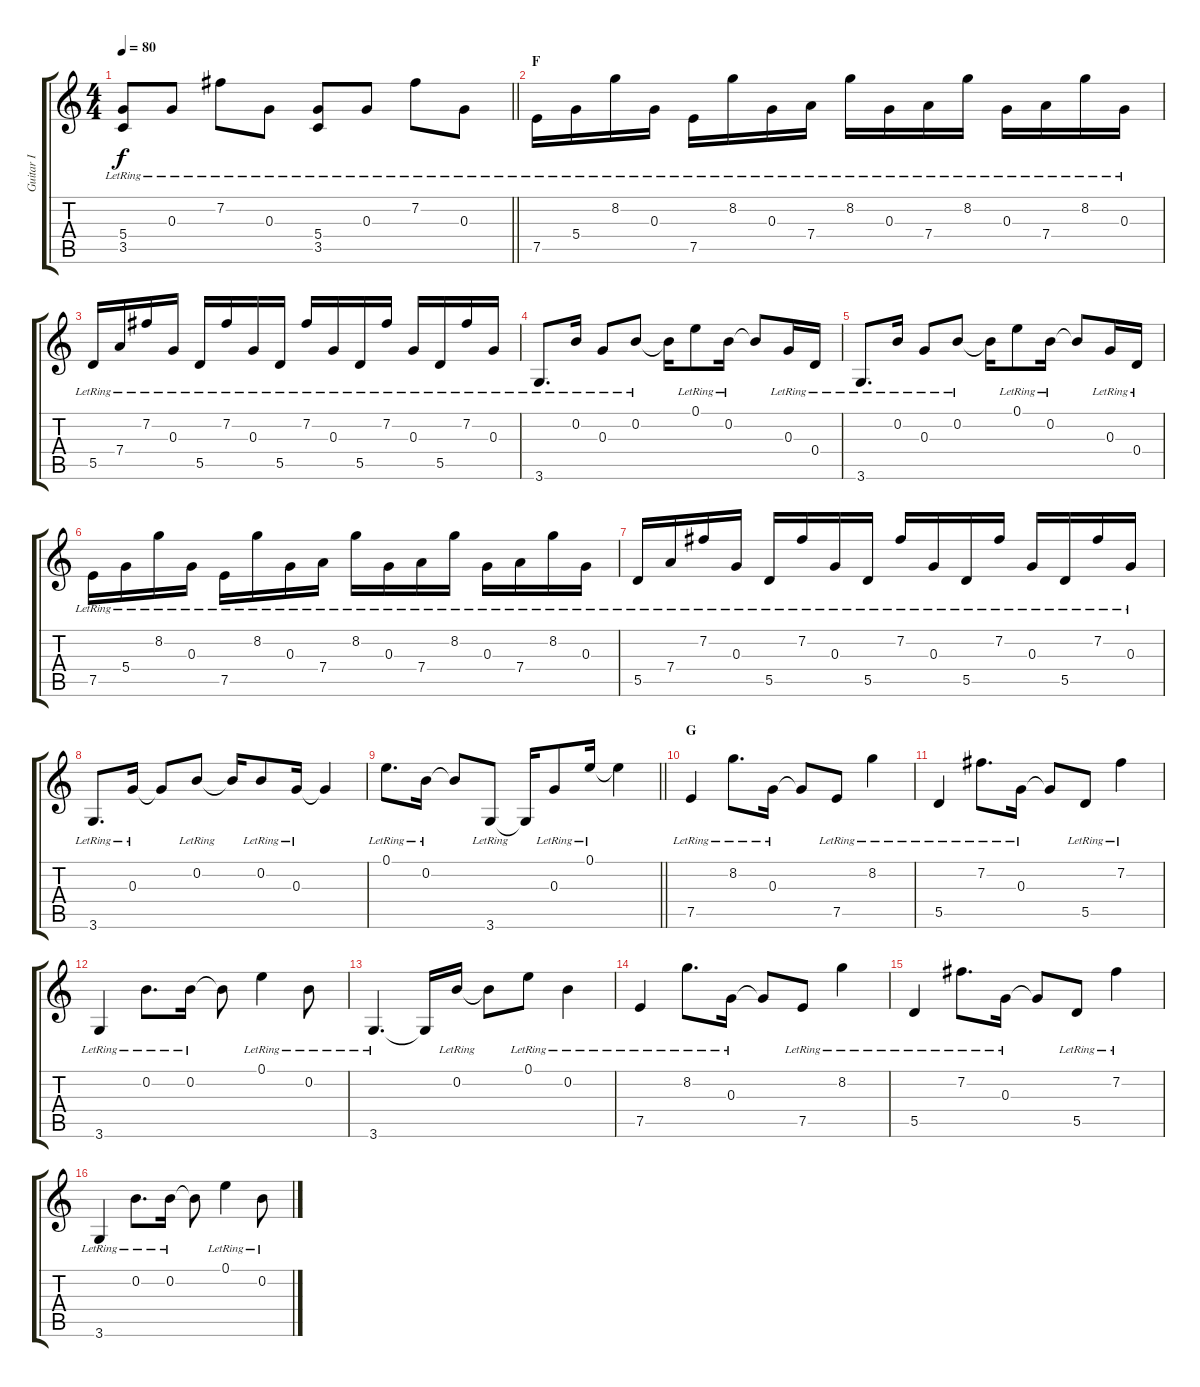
\track ("Guitar I" "Guitar I") {instrument electricguitarclean}
\staff {score tabs}
\tuning (E4 B3 G3 D3 A2 E2) {hide}
\ts (4 4)
\tempo 80
\clef g2
\barLineRight lightlight
\ks c
(5.4{lr} 3.5{lr}).8{dy f} 0.3{lr}.8 7.2{lr}.8 0.3{lr}.8 (5.4{lr} 3.5{lr}).8 0.3{lr}.8 7.2{lr}.8 0.3{lr}.8 |
\section ("" "F")
7.5{lr}.16 5.4{lr}.16 8.2{lr}.16 0.3{lr}.16 7.5{lr}.16 8.2{lr}.16 0.3{lr}.16 7.4{lr}.16 8.2{lr}.16 0.3{lr}.16 7.4{lr}.16 8.2{lr}.16 0.3{lr}.16 7.4{lr}.16 8.2{lr}.16 0.3{lr}.16 |
5.5{lr}.16 7.4{lr}.16 7.2{lr}.16 0.3{lr}.16 5.5{lr}.16 7.2{lr}.16 0.3{lr}.16 5.5{lr}.16 7.2{lr}.16 0.3{lr}.16 5.5{lr}.16 7.2{lr}.16 0.3{lr}.16 5.5{lr}.16 7.2{lr}.16 0.3{lr}.16 |
3.6{lr}.8{d} 0.2{lr}.16 0.3{lr}.8 0.2{lr}.8 0.2{t}.16 0.1{lr}.8 0.2{lr}.16 0.2{t}.8 0.3{lr}.16 0.4{lr}.16 |
3.6{lr}.8{d} 0.2{lr}.16 0.3{lr}.8 0.2{lr}.8 0.2{t}.16 0.1{lr}.8 0.2{lr}.16 0.2{t}.8 0.3{lr}.16 0.4{lr}.16 |
7.5{lr}.16 5.4{lr}.16 8.2{lr}.16 0.3{lr}.16 7.5{lr}.16 8.2{lr}.16 0.3{lr}.16 7.4{lr}.16 8.2{lr}.16 0.3{lr}.16 7.4{lr}.16 8.2{lr}.16 0.3{lr}.16 7.4{lr}.16 8.2{lr}.16 0.3{lr}.16 |
5.5{lr}.16 7.4{lr}.16 7.2{lr}.16 0.3{lr}.16 5.5{lr}.16 7.2{lr}.16 0.3{lr}.16 5.5{lr}.16 7.2{lr}.16 0.3{lr}.16 5.5{lr}.16 7.2{lr}.16 0.3{lr}.16 5.5{lr}.16 7.2{lr}.16 0.3{lr}.16 |
3.6{lr}.8{d} 0.3{lr}.16 0.3{t}.8 0.2{lr}.8 0.2{t}.16 0.2{lr}.8 0.3{lr}.16 0.3{t}.4 |
\barLineRight lightlight
0.1{lr}.8{d} 0.2{lr}.16 0.2{t}.8 3.6{lr}.8 3.6{t}.16 0.3{lr}.8 0.1{lr}.16 0.1{t}.4 |
\section ("" "G")
7.5{lr}.4 8.2{lr}.8{d} 0.3{lr}.16 0.3{t}.8 7.5{lr}.8 8.2{lr}.4 |
5.5{lr}.4 7.2{lr}.8{d} 0.3{lr}.16 0.3{t}.8 5.5{lr}.8 7.2{lr}.4 |
3.6{lr}.4 0.2{lr}.8{d} 0.2{lr}.16 0.2{t}.8 0.1{lr}.4 0.2{lr}.8 |
3.6{lr}.4{d} 3.6{t}.16 0.2{lr}.16 0.2{t}.8 0.1{lr}.8 0.2{lr}.4 |
7.5{lr}.4 8.2{lr}.8{d} 0.3{lr}.16 0.3{t}.8 7.5{lr}.8 8.2{lr}.4 |
5.5{lr}.4 7.2{lr}.8{d} 0.3{lr}.16 0.3{t}.8 5.5{lr}.8 7.2{lr}.4 |
3.6{lr}.4 0.2{lr}.8{d} 0.2{lr}.16 0.2{t}.8 0.1{lr}.4 0.2{lr}.8
